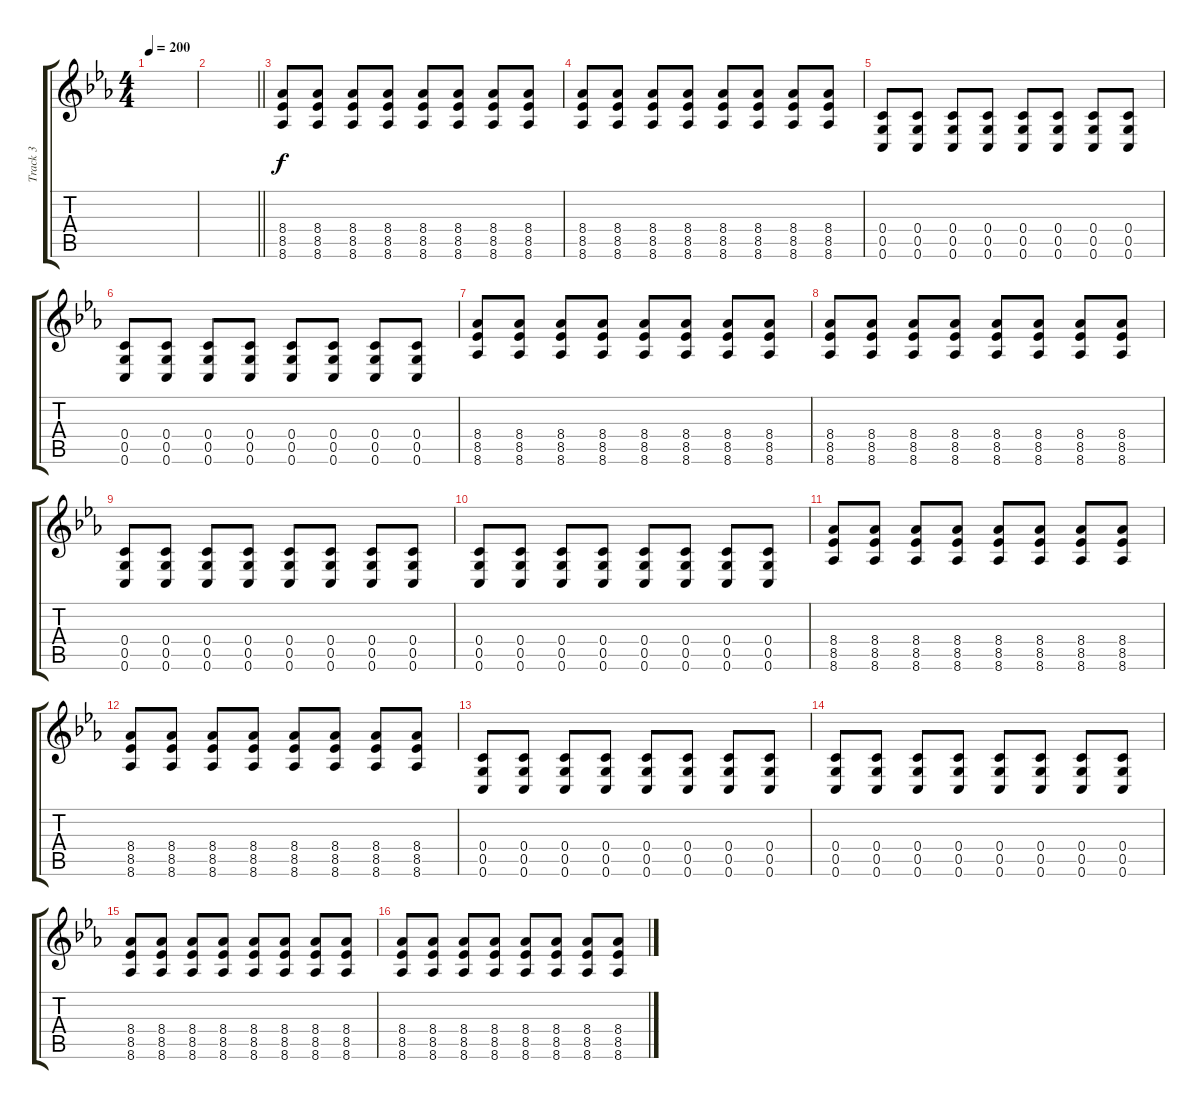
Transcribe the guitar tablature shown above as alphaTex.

\track ("Track 3" "Track 3") {instrument distortionguitar}
\staff {score tabs}
\tuning (D4 A3 F3 C3 G2 C2) {hide}
\ts (4 4)
\tempo 200
\clef g2
\ks eb
|
\barLineRight lightlight
|
(8.4 8.5 8.6).8 (8.4 8.5 8.6).8 (8.4 8.5 8.6).8 (8.4 8.5 8.6).8 (8.4 8.5 8.6).8 (8.4 8.5 8.6).8 (8.4 8.5 8.6).8 (8.4 8.5 8.6).8 |
(8.4 8.5 8.6).8 (8.4 8.5 8.6).8 (8.4 8.5 8.6).8 (8.4 8.5 8.6).8 (8.4 8.5 8.6).8 (8.4 8.5 8.6).8 (8.4 8.5 8.6).8 (8.4 8.5 8.6).8 |
(0.4 0.5 0.6).8 (0.4 0.5 0.6).8 (0.4 0.5 0.6).8 (0.4 0.5 0.6).8 (0.4 0.5 0.6).8 (0.4 0.5 0.6).8 (0.4 0.5 0.6).8 (0.4 0.5 0.6).8 |
(0.4 0.5 0.6).8 (0.4 0.5 0.6).8 (0.4 0.5 0.6).8 (0.4 0.5 0.6).8 (0.4 0.5 0.6).8 (0.4 0.5 0.6).8 (0.4 0.5 0.6).8 (0.4 0.5 0.6).8 |
(8.4 8.5 8.6).8 (8.4 8.5 8.6).8 (8.4 8.5 8.6).8 (8.4 8.5 8.6).8 (8.4 8.5 8.6).8 (8.4 8.5 8.6).8 (8.4 8.5 8.6).8 (8.4 8.5 8.6).8 |
(8.4 8.5 8.6).8 (8.4 8.5 8.6).8 (8.4 8.5 8.6).8 (8.4 8.5 8.6).8 (8.4 8.5 8.6).8 (8.4 8.5 8.6).8 (8.4 8.5 8.6).8 (8.4 8.5 8.6).8 |
(0.4 0.5 0.6).8 (0.4 0.5 0.6).8 (0.4 0.5 0.6).8 (0.4 0.5 0.6).8 (0.4 0.5 0.6).8 (0.4 0.5 0.6).8 (0.4 0.5 0.6).8 (0.4 0.5 0.6).8 |
(0.4 0.5 0.6).8 (0.4 0.5 0.6).8 (0.4 0.5 0.6).8 (0.4 0.5 0.6).8 (0.4 0.5 0.6).8 (0.4 0.5 0.6).8 (0.4 0.5 0.6).8 (0.4 0.5 0.6).8 |
(8.4 8.5 8.6).8 (8.4 8.5 8.6).8 (8.4 8.5 8.6).8 (8.4 8.5 8.6).8 (8.4 8.5 8.6).8 (8.4 8.5 8.6).8 (8.4 8.5 8.6).8 (8.4 8.5 8.6).8 |
(8.4 8.5 8.6).8 (8.4 8.5 8.6).8 (8.4 8.5 8.6).8 (8.4 8.5 8.6).8 (8.4 8.5 8.6).8 (8.4 8.5 8.6).8 (8.4 8.5 8.6).8 (8.4 8.5 8.6).8 |
(0.4 0.5 0.6).8 (0.4 0.5 0.6).8 (0.4 0.5 0.6).8 (0.4 0.5 0.6).8 (0.4 0.5 0.6).8 (0.4 0.5 0.6).8 (0.4 0.5 0.6).8 (0.4 0.5 0.6).8 |
(0.4 0.5 0.6).8 (0.4 0.5 0.6).8 (0.4 0.5 0.6).8 (0.4 0.5 0.6).8 (0.4 0.5 0.6).8 (0.4 0.5 0.6).8 (0.4 0.5 0.6).8 (0.4 0.5 0.6).8 |
(8.4 8.5 8.6).8 (8.4 8.5 8.6).8 (8.4 8.5 8.6).8 (8.4 8.5 8.6).8 (8.4 8.5 8.6).8 (8.4 8.5 8.6).8 (8.4 8.5 8.6).8 (8.4 8.5 8.6).8 |
(8.4 8.5 8.6).8 (8.4 8.5 8.6).8 (8.4 8.5 8.6).8 (8.4 8.5 8.6).8 (8.4 8.5 8.6).8 (8.4 8.5 8.6).8 (8.4 8.5 8.6).8 (8.4 8.5 8.6).8
